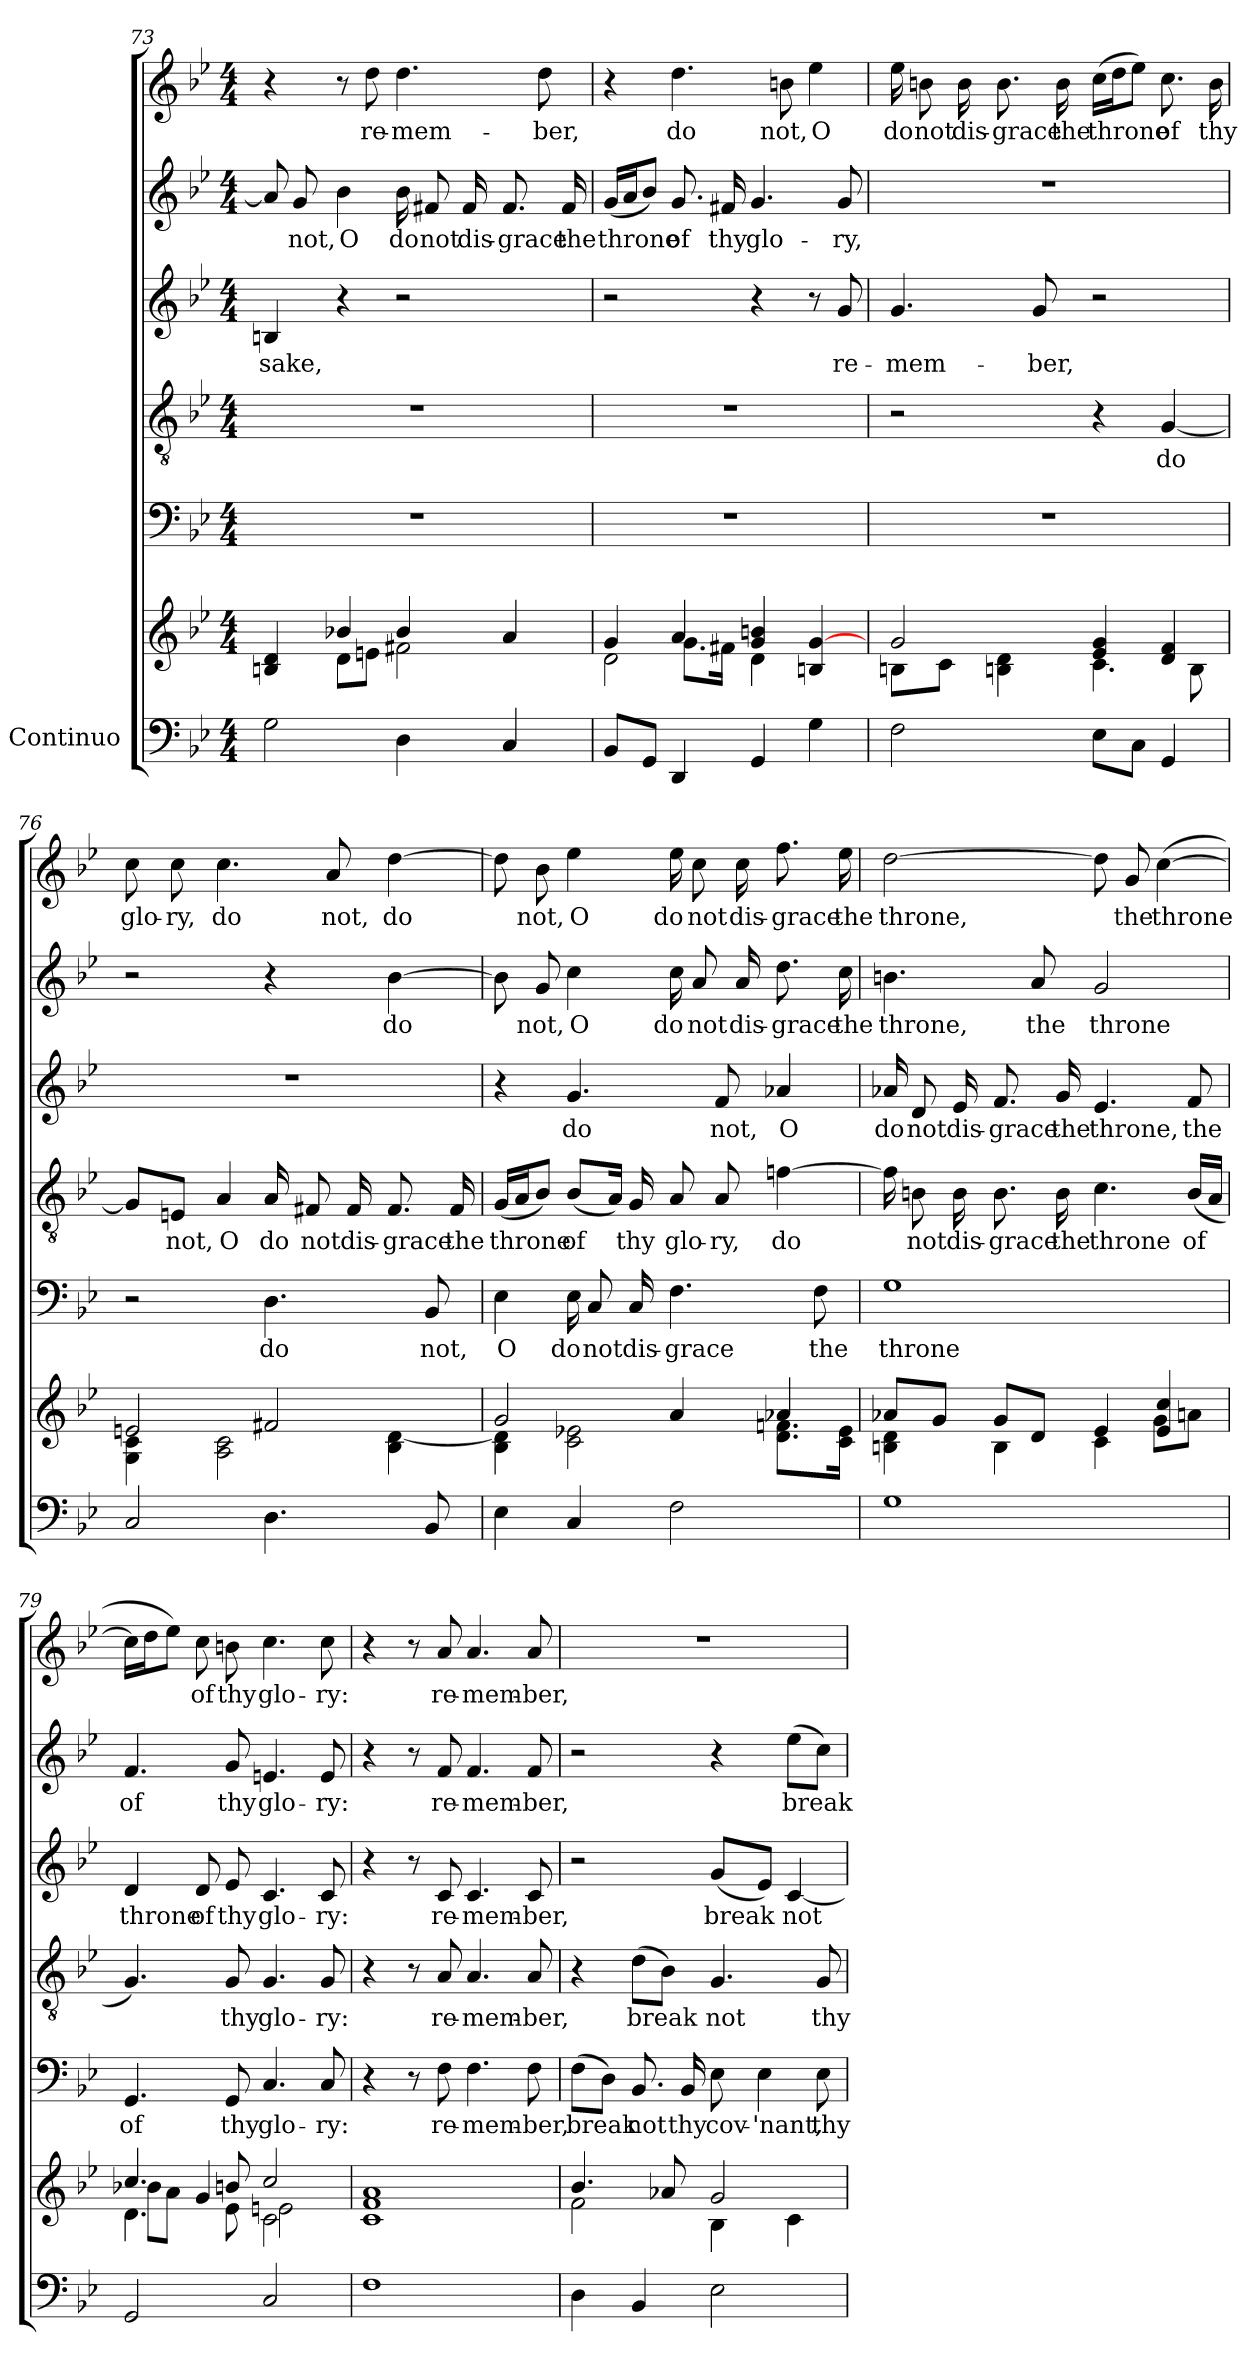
**kern	**kern	**kern	**text	**kern	**text	**kern	**text	**kern	**text	**kern	**text
*part6	*part6	*part5	*part5	*part4	*part4	*part3	*part3	*part2	*part2	*part1	*part1
*staff7	*staff6	*staff5	*staff5	*staff4	*staff4	*staff3	*staff3	*staff2	*staff2	*staff1	*staff1
*I"Continuo	*	*	*	*	*	*	*	*	*	*	*
*clefF4	*clefG2	*clefF4	*	*clefGv2	*	*clefG2	*	*clefG2	*	*clefG2	*
*k[b-e-]	*k[b-e-]	*k[b-e-]	*	*k[b-e-]	*	*k[b-e-]	*	*k[b-e-]	*	*k[b-e-]	*
*g:	*g:	*g:	*	*g:	*	*g:	*	*g:	*	*g:	*
*M4/4	*M4/4	*M4/4	*	*M4/4	*	*M4/4	*	*M4/4	*	*M4/4	*
=73	=73	=73	=73	=73	=73	=73	=73	=73	=73	=73	=73
*	*^	*	*	*	*	*	*	*	*	*	*
!	!	!	!	!	!	!	!	!LO:LY:b	!	!	!	!
2G\	4Bn/ 4d/	4ryy	1r	.	1r	.	4Bn/	sake,	8a/]	.	4r	.
!	!	!	!	!	!	!	!	!	!	!LO:LY:b	!	!
.	.	.	.	.	.	.	.	.	8g/	not,	.	.
!	!	!	!	!	!	!	!	!	!	!LO:LY:b	!	!
.	4b-X/	8d\L	.	.	.	.	4r	.	4b-\	O	8r	.
!	!	!	!	!	!	!	!	!	!	!	!	!LO:LY:b
.	.	8en\J	.	.	.	.	.	.	.	.	8dd\	re-
!	!	!	!	!	!	!	!	!	!	!LO:LY:b	!	!LO:LY:b
4D\	4b-/	2f#X\	.	.	.	.	2r	.	16b-\	do	4.dd\	-mem-
!	!	!	!	!	!	!	!	!	!	!LO:LY:b	!	!
.	.	.	.	.	.	.	.	.	8f#X/	not	.	.
!	!	!	!	!	!	!	!	!	!	!LO:LY:b	!	!
.	.	.	.	.	.	.	.	.	16f#/	dis-	.	.
!	!	!	!	!	!	!	!	!	!	!LO:LY:b	!	!
4C/	4a/	.	.	.	.	.	.	.	8.f#/	-grace	.	.
!	!	!	!	!	!	!	!	!	!	!	!	!LO:LY:b
.	.	.	.	.	.	.	.	.	.	.	8dd\	-ber,
!	!	!	!	!	!	!	!	!	!	!LO:LY:b	!	!
.	.	.	.	.	.	.	.	.	16f#/	the	.	.
=74	=74	=74	=74	=74	=74	=74	=74	=74	=74	=74	=74	=74
*	*	*^	*	*	*	*	*	*	*	*	*	*
!	!	!	!	!	!	!	!	!	!	!	!LO:LY:b	!	!
8BB-/L	4g/	2d\	4ryy	1r	.	1r	.	2r	.	(<16g/LL	throne	4r	.
.	.	.	.	.	.	.	.	.	.	16a/J	.	.	.
8GG/J	.	.	.	.	.	.	.	.	.	8b-/J)	.	.	.
!	!	!	!	!	!	!	!	!	!	!	!LO:LY:b	!	!LO:LY:b
4DD/	4a/	.	8.g\L	.	.	.	.	.	.	8.g/	of	4.dd\	do
!	!	!	!	!	!	!	!	!	!	!	!LO:LY:b	!	!
.	.	.	16f#X\Jk	.	.	.	.	.	.	16f#X/	thy	.	.
!	!	!	!	!	!	!	!	!	!	!	!LO:LY:b	!	!
4GG/	4g/ 4bn/	4d\	2ryy	.	.	.	.	4r	.	4.g/	glo-	.	.
!	!	!	!	!	!	!	!	!	!	!	!	!	!LO:LY:b
.	.	.	.	.	.	.	.	.	.	.	.	8bn\	not,
!	!	!	!	!	!	!	!	!	!	!	!	!	!LO:LY:b
4G\	4Bn/ [>4g/	4ryy	.	.	.	.	.	8r	.	.	.	4ee-\	O
!	!	!	!	!	!	!	!	!	!LO:LY:b	!	!LO:LY:b	!	!
.	.	.	.	.	.	.	.	8g/	re-	8g/	-ry,	.	.
*	*	*v	*v	*	*	*	*	*	*	*	*	*	*
!!LO:PB:g=z
=75	=75	=75	=75	=75	=75	=75	=75	=75	=75	=75	=75	=75
*^	*	*	*	*	*	*	*	*	*	*	*	*
!	!	!	!	!	!	!	!	!	!LO:LY:b	!	!	!	!LO:LY:b
2F\	2ryy	2g/	8B\L	1r	.	2r	.	4.g/	-mem-	1r	.	16ee-\	do
!	!	!	!	!	!	!	!	!	!	!	!	!	!LO:LY:b
.	.	.	.	.	.	.	.	.	.	.	.	8bn\	not
.	.	.	8c\J	.	.	.	.	.	.	.	.	.	.
!	!	!	!	!	!	!	!	!	!	!	!	!	!LO:LY:b
.	.	.	.	.	.	.	.	.	.	.	.	16b\	dis-
!	!	!	!	!	!	!	!	!	!	!	!	!	!LO:LY:b
.	.	.	4Bn\ 4d\	.	.	.	.	.	.	.	.	8.b\	-grace
!	!	!	!	!	!	!	!	!	!LO:LY:b	!	!	!	!
.	.	.	.	.	.	.	.	8g/	-ber,	.	.	.	.
!	!	!	!	!	!	!	!	!	!	!	!	!	!LO:LY:b
.	.	.	.	.	.	.	.	.	.	.	.	16b\	the
!	!	!	!	!	!	!	!	!	!	!	!	!	!LO:LY:b
8E-\L	4ryy	4e-/ 4g/	4.c\	.	.	4r	.	2r	.	.	.	(>16cc\LL	throne
.	.	.	.	.	.	.	.	.	.	.	.	16dd\J	.
8C\J	.	.	.	.	.	.	.	.	.	.	.	8ee-\J)	.
!	!	!	!	!	!	!	!LO:LY:b	!	!	!	!	!	!LO:LY:b
4GG/	4ryy	4d/ 4f/	.	.	.	[<4G/	do	.	.	.	.	8.cc\	of
.	.	.	8B\	.	.	.	.	.	.	.	.	.	.
!	!	!	!	!	!	!	!	!	!	!	!	!	!LO:LY:b
.	.	.	.	.	.	.	.	.	.	.	.	16b\	thy
=76	=76	=76	=76	=76	=76	=76	=76	=76	=76	=76	=76	=76	=76
!	!	!	!	!	!	!	!	!	!	!	!	!	!LO:LY:b
2C/	2ryy	2en/	4G\ 4c\	2r	.	8G/L]	.	1r	.	2r	.	8cc\	glo-
!	!	!	!	!	!	!	!LO:LY:b	!	!	!	!	!	!LO:LY:b
.	.	.	.	.	.	8En/J	not,	.	.	.	.	8cc\	-ry,
!	!	!	!	!	!	!	!LO:LY:b	!	!	!	!	!	!LO:LY:b
.	.	.	2A\ 2c\	.	.	4A/	O	.	.	.	.	4.cc\	do
!	!	!	!	!	!LO:LY:b	!	!LO:LY:b	!	!	!	!	!	!
4.D\	2ryy	2f#X/	.	4.D\	do	16A/	do	.	.	4r	.	.	.
!	!	!	!	!	!	!	!LO:LY:b	!	!	!	!	!	!
.	.	.	.	.	.	8F#X/	not	.	.	.	.	.	.
!	!	!	!	!	!	!	!	!	!	!	!	!	!LO:LY:b
.	.	.	.	.	.	.	.	.	.	.	.	8a/	not,
!	!	!	!	!	!	!	!LO:LY:b	!	!	!	!	!	!
.	.	.	.	.	.	16F#/	dis-	.	.	.	.	.	.
!	!	!	!	!	!	!	!LO:LY:b	!	!	!	!LO:LY:b	!	!LO:LY:b
.	.	.	4B-\ [<4d\	.	.	8.F#/	-grace	.	.	[>4b-\	do	[>4dd\	do
!	!	!	!	!	!LO:LY:b	!	!	!	!	!	!	!	!
8BB-/	.	.	.	8BB-/	not,	.	.	.	.	.	.	.	.
!	!	!	!	!	!	!	!LO:LY:b	!	!	!	!	!	!
.	.	.	.	.	.	16F#/	the	.	.	.	.	.	.
*v	*v	*	*	*	*	*	*	*	*	*	*	*	*
=77	=77	=77	=77	=77	=77	=77	=77	=77	=77	=77	=77	=77
!	!	!	!	!LO:LY:b	!	!LO:LY:b	!	!	!	!	!	!
4E-\	2g/	4B-\ 4d\]	4E-\	O	(<16G/LL	throne	4r	.	8b-\]	.	8dd\]	.
.	.	.	.	.	16A/J	.	.	.	.	.	.	.
!	!	!	!	!	!	!	!	!	!	!LO:LY:b	!	!LO:LY:b
.	.	.	.	.	8B-/J)	.	.	.	8g/	not,	8b-\	not,
!	!	!	!	!LO:LY:b	!	!LO:LY:b	!	!LO:LY:b	!	!LO:LY:b	!	!LO:LY:b
4C/	.	2c\ 2e-X\	16E-\	do	(<8B-/L	of	4.g/	do	4cc\	O	4ee-\	O
!	!	!	!	!LO:LY:b	!	!	!	!	!	!	!	!
.	.	.	8C/	not	.	.	.	.	.	.	.	.
.	.	.	.	.	16A/Jk)	.	.	.	.	.	.	.
!	!	!	!	!LO:LY:b	!	!LO:LY:b	!	!	!	!	!	!
.	.	.	16C/	dis-	16G/	thy	.	.	.	.	.	.
!	!	!	!	!LO:LY:b	!	!LO:LY:b	!	!	!	!LO:LY:b	!	!LO:LY:b
2F\	4a/	.	4.F\	-grace	8A/	glo-	.	.	16cc\	do	16ee-\	do
!	!	!	!	!	!	!	!	!	!	!LO:LY:b	!	!LO:LY:b
.	.	.	.	.	.	.	.	.	8a/	not	8cc\	not
!	!	!	!	!	!	!LO:LY:b	!	!LO:LY:b	!	!	!	!
.	.	.	.	.	8A/	-ry,	8f/	not,	.	.	.	.
!	!	!	!	!	!	!	!	!	!	!LO:LY:b	!	!LO:LY:b
.	.	.	.	.	.	.	.	.	16a/	dis-	16cc\	dis-
!	!	!	!	!	!	!LO:LY:b	!	!LO:LY:b	!	!LO:LY:b	!	!LO:LY:b
.	4a-X/	8.d\ 8.fn\L	.	.	[>4fn\	do	4a-X/	O	8.dd\	-grace	8.ff\	-grace
!	!	!	!	!LO:LY:b	!	!	!	!	!	!	!	!
.	.	.	8F\	the	.	.	.	.	.	.	.	.
!	!	!	!	!	!	!	!	!	!	!LO:LY:b	!	!LO:LY:b
.	.	16c\ 16e-\Jk	.	.	.	.	.	.	16cc\	the	16ee-\	the
!!LO:LB:g=z
=78	=78	=78	=78	=78	=78	=78	=78	=78	=78	=78	=78	=78
!	!	!	!	!LO:LY:b	!	!	!	!LO:LY:b	!	!LO:LY:b	!	!LO:LY:b
1G	8a-X/L	4Bn\ 4d\	1G	throne	16f\]	.	16a-X/	do	4.bn\	throne,	[>2dd\	throne,
!	!	!	!	!	!	!LO:LY:b	!	!LO:LY:b	!	!	!	!
.	.	.	.	.	8Bn\	not	8d/	not	.	.	.	.
.	8g/J	.	.	.	.	.	.	.	.	.	.	.
!	!	!	!	!	!	!LO:LY:b	!	!LO:LY:b	!	!	!	!
.	.	.	.	.	16B\	dis-	16e-/	dis-	.	.	.	.
!	!	!	!	!	!	!LO:LY:b	!	!LO:LY:b	!	!	!	!
.	8g/L	4B\	.	.	8.B\	-grace	8.f/	-grace	.	.	.	.
!	!	!	!	!	!	!	!	!	!	!LO:LY:b	!	!
.	8d/J	.	.	.	.	.	.	.	8a/	the	.	.
!	!	!	!	!	!	!LO:LY:b	!	!LO:LY:b	!	!	!	!
.	.	.	.	.	16B\	the	16g/	the	.	.	.	.
!	!	!	!	!	!	!LO:LY:b	!	!LO:LY:b	!	!LO:LY:b	!	!
.	4e-/	4c\	.	.	4.c\	throne	4.e-/	throne,	2g/	throne	8dd\]	.
!	!	!	!	!	!	!	!	!	!	!	!	!LO:LY:b
.	.	.	.	.	.	.	.	.	.	.	8g/	the
!	!	!	!	!	!	!	!	!	!	!	!	!LO:LY:b
.	4e-/ 4cc/	8g\L	.	.	.	.	.	.	.	.	(>[>4cc\	throne
!	!	!	!	!	!	!LO:LY:b	!	!LO:LY:b	!	!	!	!
.	.	8an\J	.	.	(<16B/LL	of	8f/	the	.	.	.	.
.	.	.	.	.	16A/JJ	.	.	.	.	.	.	.
=79	=79	=79	=79	=79	=79	=79	=79	=79	=79	=79	=79	=79
*	*	*^	*	*	*	*	*	*	*	*	*	*
!	!	!	!	!	!LO:LY:b	!	!	!	!LO:LY:b	!	!LO:LY:b	!	!
2GG/	4.cc/	4.d\	8b-X\L	4.GG/	of	4.G/)	.	4d/	throne	4.f/	of	16cc\LL]	.
.	.	.	.	.	.	.	.	.	.	.	.	16dd\J	.
.	.	.	8a\J	.	.	.	.	.	.	.	.	8ee-\J)	.
!	!	!	!	!	!	!	!	!	!LO:LY:b	!	!	!	!LO:LY:b
.	.	.	4g/	.	.	.	.	8d/	of	.	.	8cc\	of
!	!	!	!	!	!LO:LY:b	!	!LO:LY:b	!	!LO:LY:b	!	!LO:LY:b	!	!LO:LY:b
.	8bn/	8e-\	.	8GG/	thy	8G/	thy	8e-/	thy	8g/	thy	8bn\	thy
!	!	!	!	!	!LO:LY:b	!	!LO:LY:b	!	!LO:LY:b	!	!LO:LY:b	!	!LO:LY:b
2C/	2cc/	2c\	2en\	4.C/	glo-	4.G/	glo-	4.c/	glo-	4.en/	glo-	4.cc\	glo-
!	!	!	!	!	!LO:LY:b	!	!LO:LY:b	!	!LO:LY:b	!	!LO:LY:b	!	!LO:LY:b
.	.	.	.	8C/	-ry:	8G/	-ry:	8c/	-ry:	8e/	-ry:	8cc\	-ry:
*	*v	*v	*v	*	*	*	*	*	*	*	*	*	*
=80	=80	=80	=80	=80	=80	=80	=80	=80	=80	=80	=80
1F	1c 1f 1a	4r	.	4r	.	4r	.	4r	.	4r	.
.	.	8r	.	8r	.	8r	.	8r	.	8r	.
!	!	!	!LO:LY:b	!	!LO:LY:b	!	!LO:LY:b	!	!LO:LY:b	!	!LO:LY:b
.	.	8F\	re-	8A/	re-	8c/	re-	8f/	re-	8a/	re-
!	!	!	!LO:LY:b	!	!LO:LY:b	!	!LO:LY:b	!	!LO:LY:b	!	!LO:LY:b
.	.	4.F\	-mem-	4.A/	-mem-	4.c/	-mem-	4.f/	-mem-	4.a/	-mem-
!	!	!	!LO:LY:b	!	!LO:LY:b	!	!LO:LY:b	!	!LO:LY:b	!	!LO:LY:b
.	.	8F\	-ber,	8A/	-ber,	8c/	-ber,	8f/	-ber,	8a/	-ber,
!!LO:PB:g=z
=81	=81	=81	=81	=81	=81	=81	=81	=81	=81	=81	=81
*	*^	*	*	*	*	*	*	*	*	*	*
!	!	!	!	!LO:LY:b	!	!	!	!	!	!	!	!
4D\	4.b-/	2f\	(>8F\L	break	4r	.	2r	.	2r	.	1r	.
.	.	.	8D\J)	.	.	.	.	.	.	.	.	.
!	!	!	!	!LO:LY:b	!	!LO:LY:b	!	!	!	!	!	!
4BB-/	.	.	8.BB-/	not	(>8d\L	break	.	.	.	.	.	.
.	8a-X/	.	.	.	8B-\J)	.	.	.	.	.	.	.
!	!	!	!	!LO:LY:b	!	!	!	!	!	!	!	!
.	.	.	16BB-/	thy	.	.	.	.	.	.	.	.
!	!	!	!	!LO:LY:b	!	!LO:LY:b	!	!LO:LY:b	!	!	!	!
2E-\	2g/	4B-\	8E-\	cov-	4.G/	not	(<8g/L	break	4r	.	.	.
!	!	!	!	!LO:LY:b	!	!	!	!	!	!	!	!
.	.	.	4E-\	-'nant,	.	.	8e-/J)	.	.	.	.	.
!	!	!	!	!	!	!	!	!LO:LY:b	!	!LO:LY:b	!	!
.	.	4c\	.	.	.	.	[<4c/	not	(>8ee-\L	break	.	.
!	!	!	!	!LO:LY:b	!	!LO:LY:b	!	!	!	!	!	!
.	.	.	8E-\	thy	8G/	thy	.	.	8cc\J)	.	.	.
*	*v	*v	*	*	*	*	*	*	*	*	*	*
=	=	=	=	=	=	=	=	=	=	=	=
*-	*-	*-	*-	*-	*-	*-	*-	*-	*-	*-	*-
